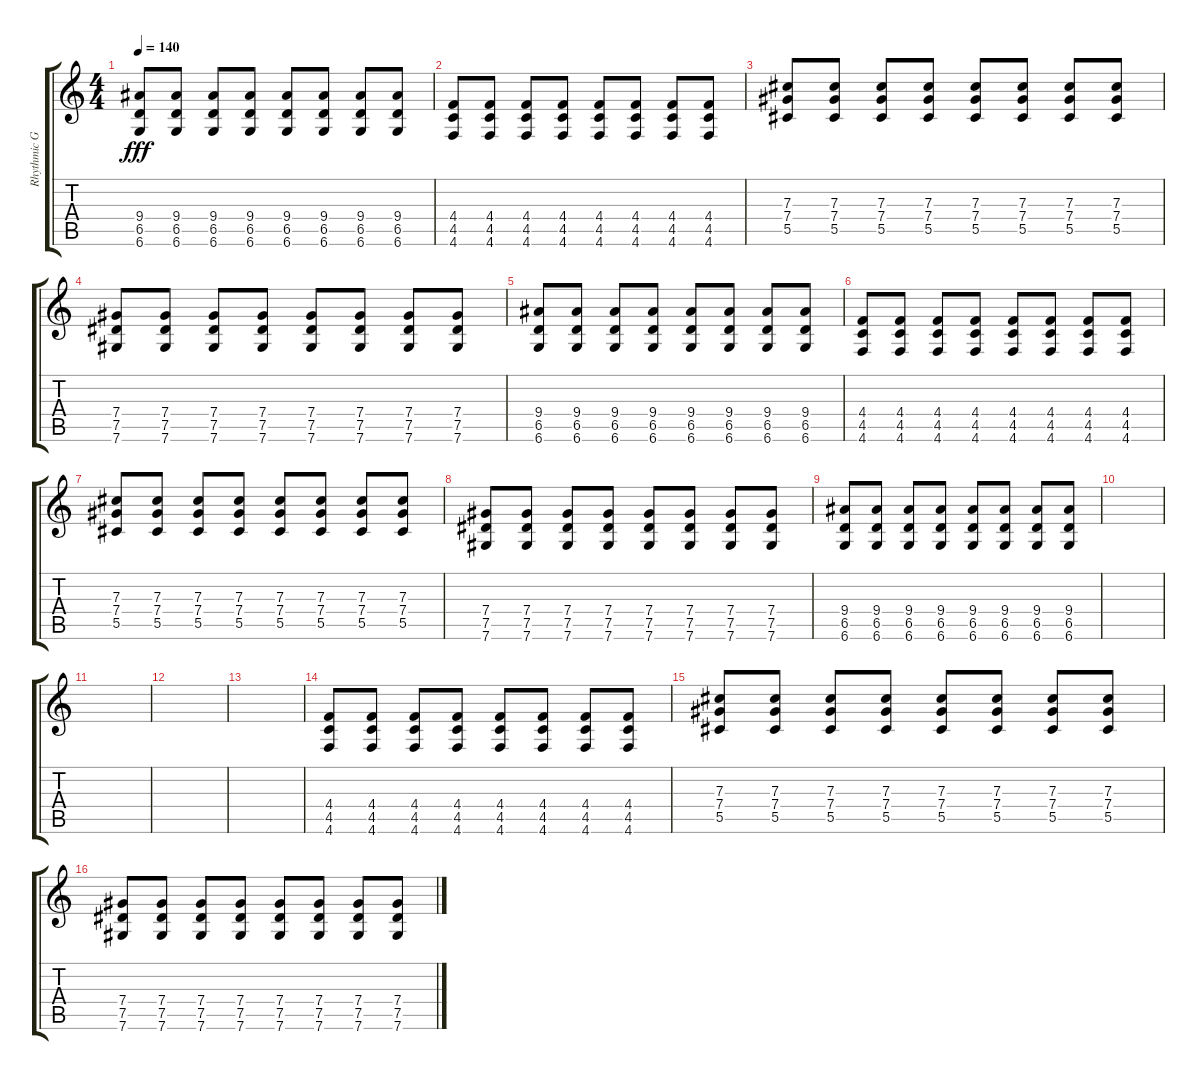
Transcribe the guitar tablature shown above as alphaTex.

\track ("Rhythmic Guitar" "Rhythmic G") {instrument distortionguitar}
\staff {score tabs}
\tuning (Eb4 Bb3 Gb3 Db3 Ab2 Db2) {hide}
\ts (4 4)
\tempo 140
\clef g2
\ks c
(9.4 6.5 6.6).8{dy fff} (9.4 6.5 6.6).8 (9.4 6.5 6.6).8 (9.4 6.5 6.6).8 (9.4 6.5 6.6).8 (9.4 6.5 6.6).8 (9.4 6.5 6.6).8 (9.4 6.5 6.6).8 |
(4.4 4.5 4.6).8 (4.4 4.5 4.6).8 (4.4 4.5 4.6).8 (4.4 4.5 4.6).8 (4.4 4.5 4.6).8 (4.4 4.5 4.6).8 (4.4 4.5 4.6).8 (4.4 4.5 4.6).8 |
(7.3 7.4 5.5).8 (7.3 7.4 5.5).8 (7.3 7.4 5.5).8 (7.3 7.4 5.5).8 (7.3 7.4 5.5).8 (7.3 7.4 5.5).8 (7.3 7.4 5.5).8 (7.3 7.4 5.5).8 |
(7.4 7.5 7.6).8 (7.4 7.5 7.6).8 (7.4 7.5 7.6).8 (7.4 7.5 7.6).8 (7.4 7.5 7.6).8 (7.4 7.5 7.6).8 (7.4 7.5 7.6).8 (7.4 7.5 7.6).8 |
(9.4 6.5 6.6).8 (9.4 6.5 6.6).8 (9.4 6.5 6.6).8 (9.4 6.5 6.6).8 (9.4 6.5 6.6).8 (9.4 6.5 6.6).8 (9.4 6.5 6.6).8 (9.4 6.5 6.6).8 |
(4.4 4.5 4.6).8 (4.4 4.5 4.6).8 (4.4 4.5 4.6).8 (4.4 4.5 4.6).8 (4.4 4.5 4.6).8 (4.4 4.5 4.6).8 (4.4 4.5 4.6).8 (4.4 4.5 4.6).8 |
(7.3 7.4 5.5).8 (7.3 7.4 5.5).8 (7.3 7.4 5.5).8 (7.3 7.4 5.5).8 (7.3 7.4 5.5).8 (7.3 7.4 5.5).8 (7.3 7.4 5.5).8 (7.3 7.4 5.5).8 |
(7.4 7.5 7.6).8 (7.4 7.5 7.6).8 (7.4 7.5 7.6).8 (7.4 7.5 7.6).8 (7.4 7.5 7.6).8 (7.4 7.5 7.6).8 (7.4 7.5 7.6).8 (7.4 7.5 7.6).8 |
(9.4 6.5 6.6).8 (9.4 6.5 6.6).8 (9.4 6.5 6.6).8 (9.4 6.5 6.6).8 (9.4 6.5 6.6).8 (9.4 6.5 6.6).8 (9.4 6.5 6.6).8 (9.4 6.5 6.6).8 |
|
|
|
|
(4.4 4.5 4.6).8 (4.4 4.5 4.6).8 (4.4 4.5 4.6).8 (4.4 4.5 4.6).8 (4.4 4.5 4.6).8 (4.4 4.5 4.6).8 (4.4 4.5 4.6).8 (4.4 4.5 4.6).8 |
(7.3 7.4 5.5).8 (7.3 7.4 5.5).8 (7.3 7.4 5.5).8 (7.3 7.4 5.5).8 (7.3 7.4 5.5).8 (7.3 7.4 5.5).8 (7.3 7.4 5.5).8 (7.3 7.4 5.5).8 |
(7.4 7.5 7.6).8 (7.4 7.5 7.6).8 (7.4 7.5 7.6).8 (7.4 7.5 7.6).8 (7.4 7.5 7.6).8 (7.4 7.5 7.6).8 (7.4 7.5 7.6).8 (7.4 7.5 7.6).8
